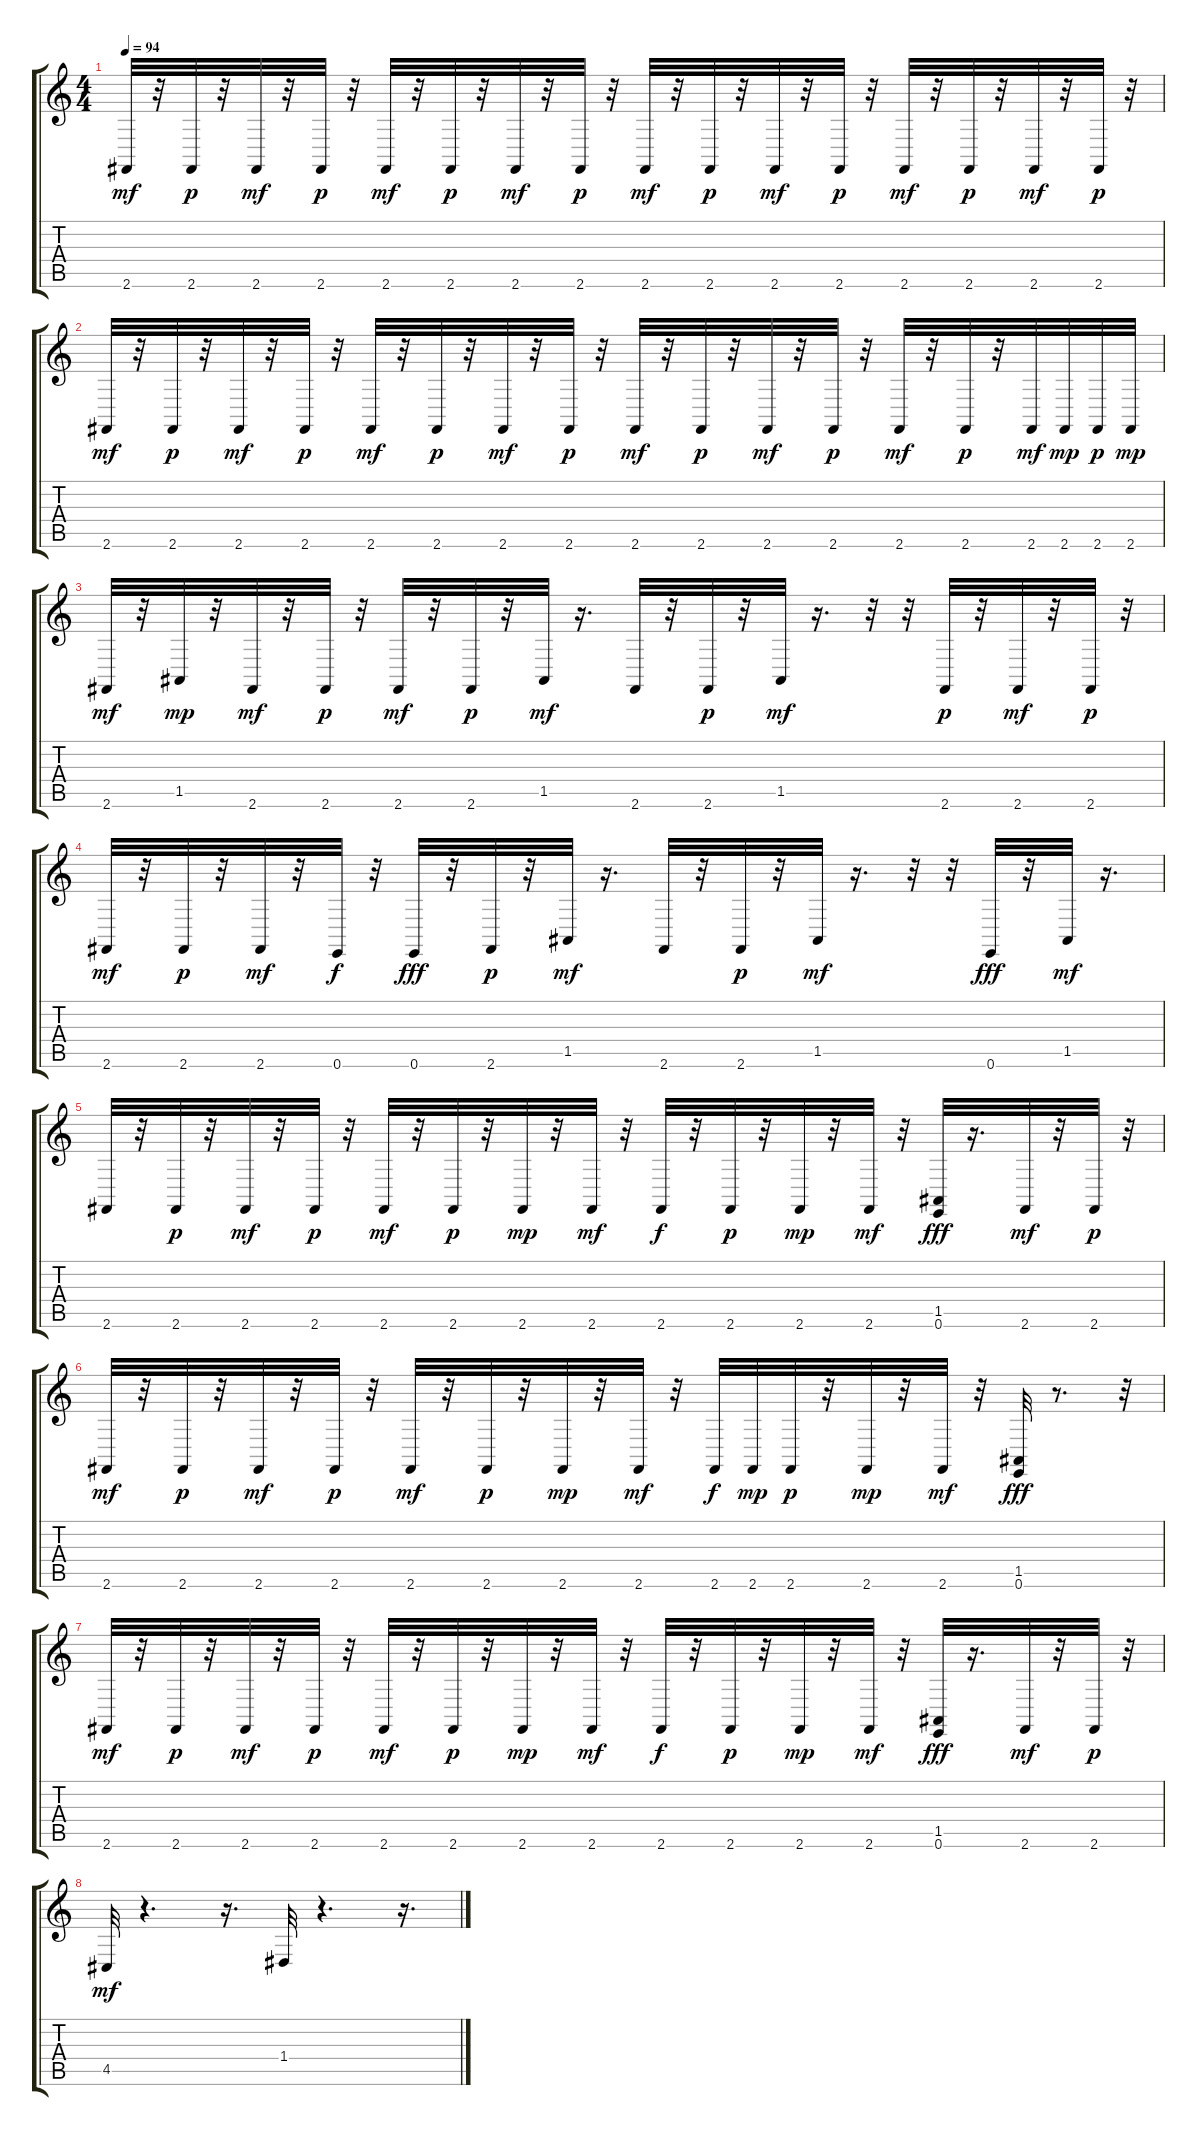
\track "" {instrument acousticgrandpiano}
\staff {score tabs}
\tuning (E4 B3 G3 D3 A2 E2) {hide}
\ts (4 4)
\tempo 94
\clef g2
\ks c
2.6.32{dy mf} r.32 2.6.32{dy p} r.32 2.6.32{dy mf} r.32 2.6.32{dy p} r.32 2.6.32{dy mf} r.32 2.6.32{dy p} r.32 2.6.32{dy mf} r.32 2.6.32{dy p} r.32 2.6.32{dy mf} r.32 2.6.32{dy p} r.32 2.6.32{dy mf} r.32 2.6.32{dy p} r.32 2.6.32{dy mf} r.32 2.6.32{dy p} r.32 2.6.32{dy mf} r.32 2.6.32{dy p} r.32 |
2.6.32{dy mf} r.32 2.6.32{dy p} r.32 2.6.32{dy mf} r.32 2.6.32{dy p} r.32 2.6.32{dy mf} r.32 2.6.32{dy p} r.32 2.6.32{dy mf} r.32 2.6.32{dy p} r.32 2.6.32{dy mf} r.32 2.6.32{dy p} r.32 2.6.32{dy mf} r.32 2.6.32{dy p} r.32 2.6.32{dy mf} r.32 2.6.32{dy p} r.32 2.6.32{dy mf} 2.6.32{dy mp} 2.6.32{dy p} 2.6.32{dy mp} |
2.6.32{dy mf} r.32 1.5.32{dy mp} r.32 2.6.32{dy mf} r.32 2.6.32{dy p} r.32 2.6.32{dy mf} r.32 2.6.32{dy p} r.32 1.5.32{dy mf} r.16{d} 2.6.32 r.32 2.6.32{dy p} r.32 1.5.32{dy mf} r.16{d} r.32 r.32 2.6.32{dy p} r.32 2.6.32{dy mf} r.32 2.6.32{dy p} r.32 |
2.6.32{dy mf} r.32 2.6.32{dy p} r.32 2.6.32{dy mf} r.32 0.6.32{dy f} r.32 0.6.32{dy fff} r.32 2.6.32{dy p} r.32 1.5.32{dy mf} r.16{d} 2.6.32 r.32 2.6.32{dy p} r.32 1.5.32{dy mf} r.16{d} r.32 r.32 0.6.32{dy fff} r.32 1.5.32{dy mf} r.16{d} |
2.6.32 r.32 2.6.32{dy p} r.32 2.6.32{dy mf} r.32 2.6.32{dy p} r.32 2.6.32{dy mf} r.32 2.6.32{dy p} r.32 2.6.32{dy mp} r.32 2.6.32{dy mf} r.32 2.6.32{dy f} r.32 2.6.32{dy p} r.32 2.6.32{dy mp} r.32 2.6.32{dy mf} r.32 (1.5 0.6).32{dy fff} r.16{d} 2.6.32{dy mf} r.32 2.6.32{dy p} r.32 |
2.6.32{dy mf} r.32 2.6.32{dy p} r.32 2.6.32{dy mf} r.32 2.6.32{dy p} r.32 2.6.32{dy mf} r.32 2.6.32{dy p} r.32 2.6.32{dy mp} r.32 2.6.32{dy mf} r.32 2.6.32{dy f} 2.6.32{dy mp} 2.6.32{dy p} r.32 2.6.32{dy mp} r.32 2.6.32{dy mf} r.32 (1.5 0.6).32{dy fff} r.8{d} r.32 |
2.6.32{dy mf} r.32 2.6.32{dy p} r.32 2.6.32{dy mf} r.32 2.6.32{dy p} r.32 2.6.32{dy mf} r.32 2.6.32{dy p} r.32 2.6.32{dy mp} r.32 2.6.32{dy mf} r.32 2.6.32{dy f} r.32 2.6.32{dy p} r.32 2.6.32{dy mp} r.32 2.6.32{dy mf} r.32 (1.5 0.6).32{dy fff} r.16{d} 2.6.32{dy mf} r.32 2.6.32{dy p} r.32 |
4.5.32{dy mf} r.4{d} r.16{d} 1.4.32 r.4{d} r.16{d}
